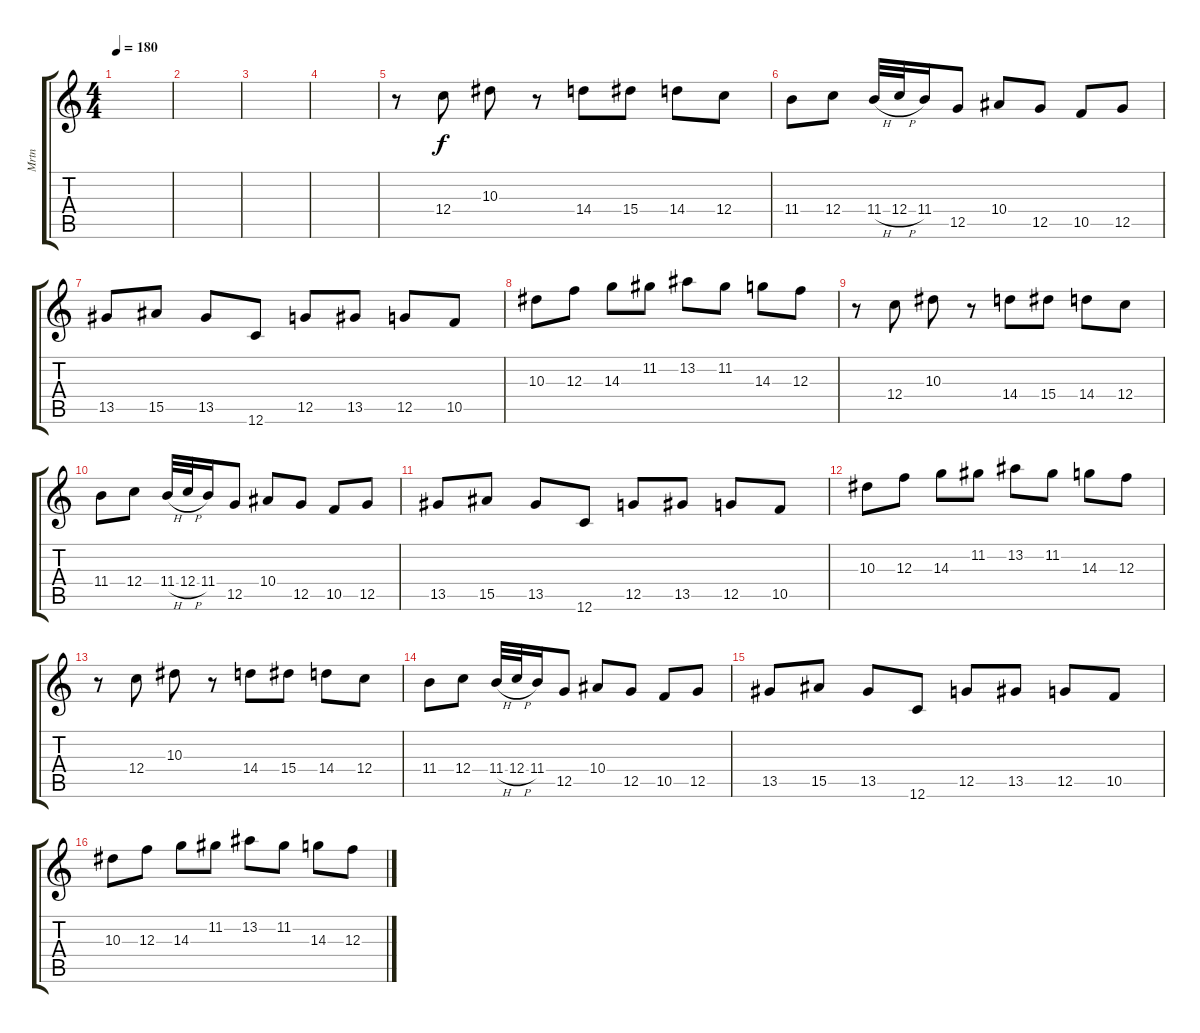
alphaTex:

\track ("Mrtn" "Mrtn") {instrument distortionguitar}
\staff {score tabs}
\tuning (D4 A3 F3 C3 G2 C2) {hide}
\ts (4 4)
\tempo 180
\clef g2
\ks c
|
|
|
|
r.8 12.4.8 10.3.8 r.8 14.4.8 15.4.8 14.4.8 12.4.8 |
11.4.8 12.4.8 11.4{h}.32 12.4{h}.32 11.4.16 12.5.8 10.4.8 12.5.8 10.5.8 12.5.8 |
13.5.8 15.5.8 13.5.8 12.6.8 12.5.8 13.5.8 12.5.8 10.5.8 |
10.3.8 12.3.8 14.3.8 11.2.8 13.2.8 11.2.8 14.3.8 12.3.8 |
r.8 12.4.8 10.3.8 r.8 14.4.8 15.4.8 14.4.8 12.4.8 |
11.4.8 12.4.8 11.4{h}.32 12.4{h}.32 11.4.16 12.5.8 10.4.8 12.5.8 10.5.8 12.5.8 |
13.5.8 15.5.8 13.5.8 12.6.8 12.5.8 13.5.8 12.5.8 10.5.8 |
10.3.8 12.3.8 14.3.8 11.2.8 13.2.8 11.2.8 14.3.8 12.3.8 |
r.8 12.4.8 10.3.8 r.8 14.4.8 15.4.8 14.4.8 12.4.8 |
11.4.8 12.4.8 11.4{h}.32 12.4{h}.32 11.4.16 12.5.8 10.4.8 12.5.8 10.5.8 12.5.8 |
13.5.8 15.5.8 13.5.8 12.6.8 12.5.8 13.5.8 12.5.8 10.5.8 |
10.3.8 12.3.8 14.3.8 11.2.8 13.2.8 11.2.8 14.3.8 12.3.8
